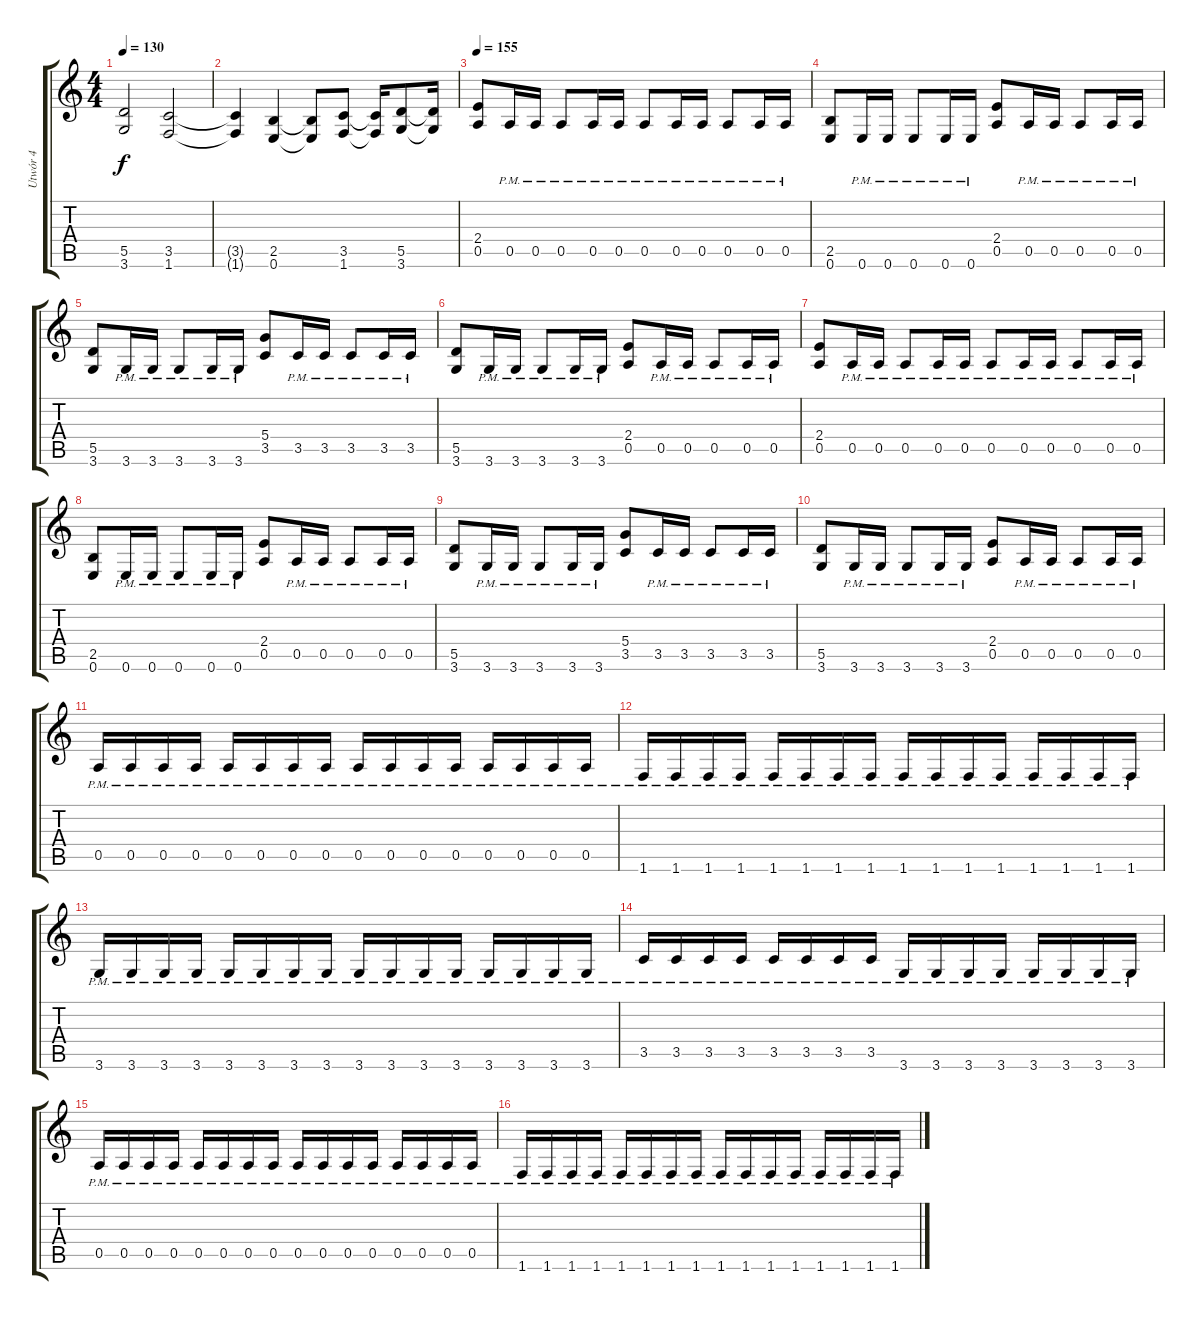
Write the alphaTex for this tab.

\track ("Utwór 4" "Utwór 4") {instrument distortionguitar}
\staff {score tabs}
\tuning (E4 B3 G3 D3 A2 E2) {hide}
\ts (4 4)
\tempo 130
\clef g2
\ks c
(5.5{t} 3.6{t}).2{dy f} (3.5 1.6).2 |
(3.5{t} 1.6{t}).4 (2.5 0.6).4 (2.5{t} 0.6{t}).8 (3.5 1.6).8 (3.5{t} 1.6{t}).16 (5.5 3.6).8 (5.5{t} 3.6{t}).16 |
\tempo 155
(2.4 0.5).8 0.5{pm}.16 0.5{pm}.16 0.5{pm}.8 0.5{pm}.16 0.5{pm}.16 0.5{pm}.8 0.5{pm}.16 0.5{pm}.16 0.5{pm}.8 0.5{pm}.16 0.5{pm}.16 |
(2.5 0.6).8 0.6{pm}.16 0.6{pm}.16 0.6{pm}.8 0.6{pm}.16 0.6{pm}.16 (2.4 0.5).8 0.5{pm}.16 0.5{pm}.16 0.5{pm}.8 0.5{pm}.16 0.5{pm}.16 |
(5.5 3.6).8 3.6{pm}.16 3.6{pm}.16 3.6{pm}.8 3.6{pm}.16 3.6{pm}.16 (5.4 3.5).8 3.5{pm}.16 3.5{pm}.16 3.5{pm}.8 3.5{pm}.16 3.5{pm}.16 |
(5.5 3.6).8 3.6{pm}.16 3.6{pm}.16 3.6{pm}.8 3.6{pm}.16 3.6{pm}.16 (2.4 0.5).8 0.5{pm}.16 0.5{pm}.16 0.5{pm}.8 0.5{pm}.16 0.5{pm}.16 |
(2.4 0.5).8 0.5{pm}.16 0.5{pm}.16 0.5{pm}.8 0.5{pm}.16 0.5{pm}.16 0.5{pm}.8 0.5{pm}.16 0.5{pm}.16 0.5{pm}.8 0.5{pm}.16 0.5{pm}.16 |
(2.5 0.6).8 0.6{pm}.16 0.6{pm}.16 0.6{pm}.8 0.6{pm}.16 0.6{pm}.16 (2.4 0.5).8 0.5{pm}.16 0.5{pm}.16 0.5{pm}.8 0.5{pm}.16 0.5{pm}.16 |
(5.5 3.6).8 3.6{pm}.16 3.6{pm}.16 3.6{pm}.8 3.6{pm}.16 3.6{pm}.16 (5.4 3.5).8 3.5{pm}.16 3.5{pm}.16 3.5{pm}.8 3.5{pm}.16 3.5{pm}.16 |
(5.5 3.6).8 3.6{pm}.16 3.6{pm}.16 3.6{pm}.8 3.6{pm}.16 3.6{pm}.16 (2.4 0.5).8 0.5{pm}.16 0.5{pm}.16 0.5{pm}.8 0.5{pm}.16 0.5{pm}.16 |
0.5{pm}.16 0.5{pm}.16 0.5{pm}.16 0.5{pm}.16 0.5{pm}.16 0.5{pm}.16 0.5{pm}.16 0.5{pm}.16 0.5{pm}.16 0.5{pm}.16 0.5{pm}.16 0.5{pm}.16 0.5{pm}.16 0.5{pm}.16 0.5{pm}.16 0.5{pm}.16 |
1.6{pm}.16 1.6{pm}.16 1.6{pm}.16 1.6{pm}.16 1.6{pm}.16 1.6{pm}.16 1.6{pm}.16 1.6{pm}.16 1.6{pm}.16 1.6{pm}.16 1.6{pm}.16 1.6{pm}.16 1.6{pm}.16 1.6{pm}.16 1.6{pm}.16 1.6{pm}.16 |
3.6{pm}.16 3.6{pm}.16 3.6{pm}.16 3.6{pm}.16 3.6{pm}.16 3.6{pm}.16 3.6{pm}.16 3.6{pm}.16 3.6{pm}.16 3.6{pm}.16 3.6{pm}.16 3.6{pm}.16 3.6{pm}.16 3.6{pm}.16 3.6{pm}.16 3.6{pm}.16 |
3.5{pm}.16 3.5{pm}.16 3.5{pm}.16 3.5{pm}.16 3.5{pm}.16 3.5{pm}.16 3.5{pm}.16 3.5{pm}.16 3.6{pm}.16 3.6{pm}.16 3.6{pm}.16 3.6{pm}.16 3.6{pm}.16 3.6{pm}.16 3.6{pm}.16 3.6{pm}.16 |
0.5{pm}.16 0.5{pm}.16 0.5{pm}.16 0.5{pm}.16 0.5{pm}.16 0.5{pm}.16 0.5{pm}.16 0.5{pm}.16 0.5{pm}.16 0.5{pm}.16 0.5{pm}.16 0.5{pm}.16 0.5{pm}.16 0.5{pm}.16 0.5{pm}.16 0.5{pm}.16 |
1.6{pm}.16 1.6{pm}.16 1.6{pm}.16 1.6{pm}.16 1.6{pm}.16 1.6{pm}.16 1.6{pm}.16 1.6{pm}.16 1.6{pm}.16 1.6{pm}.16 1.6{pm}.16 1.6{pm}.16 1.6{pm}.16 1.6{pm}.16 1.6{pm}.16 1.6{pm}.16
